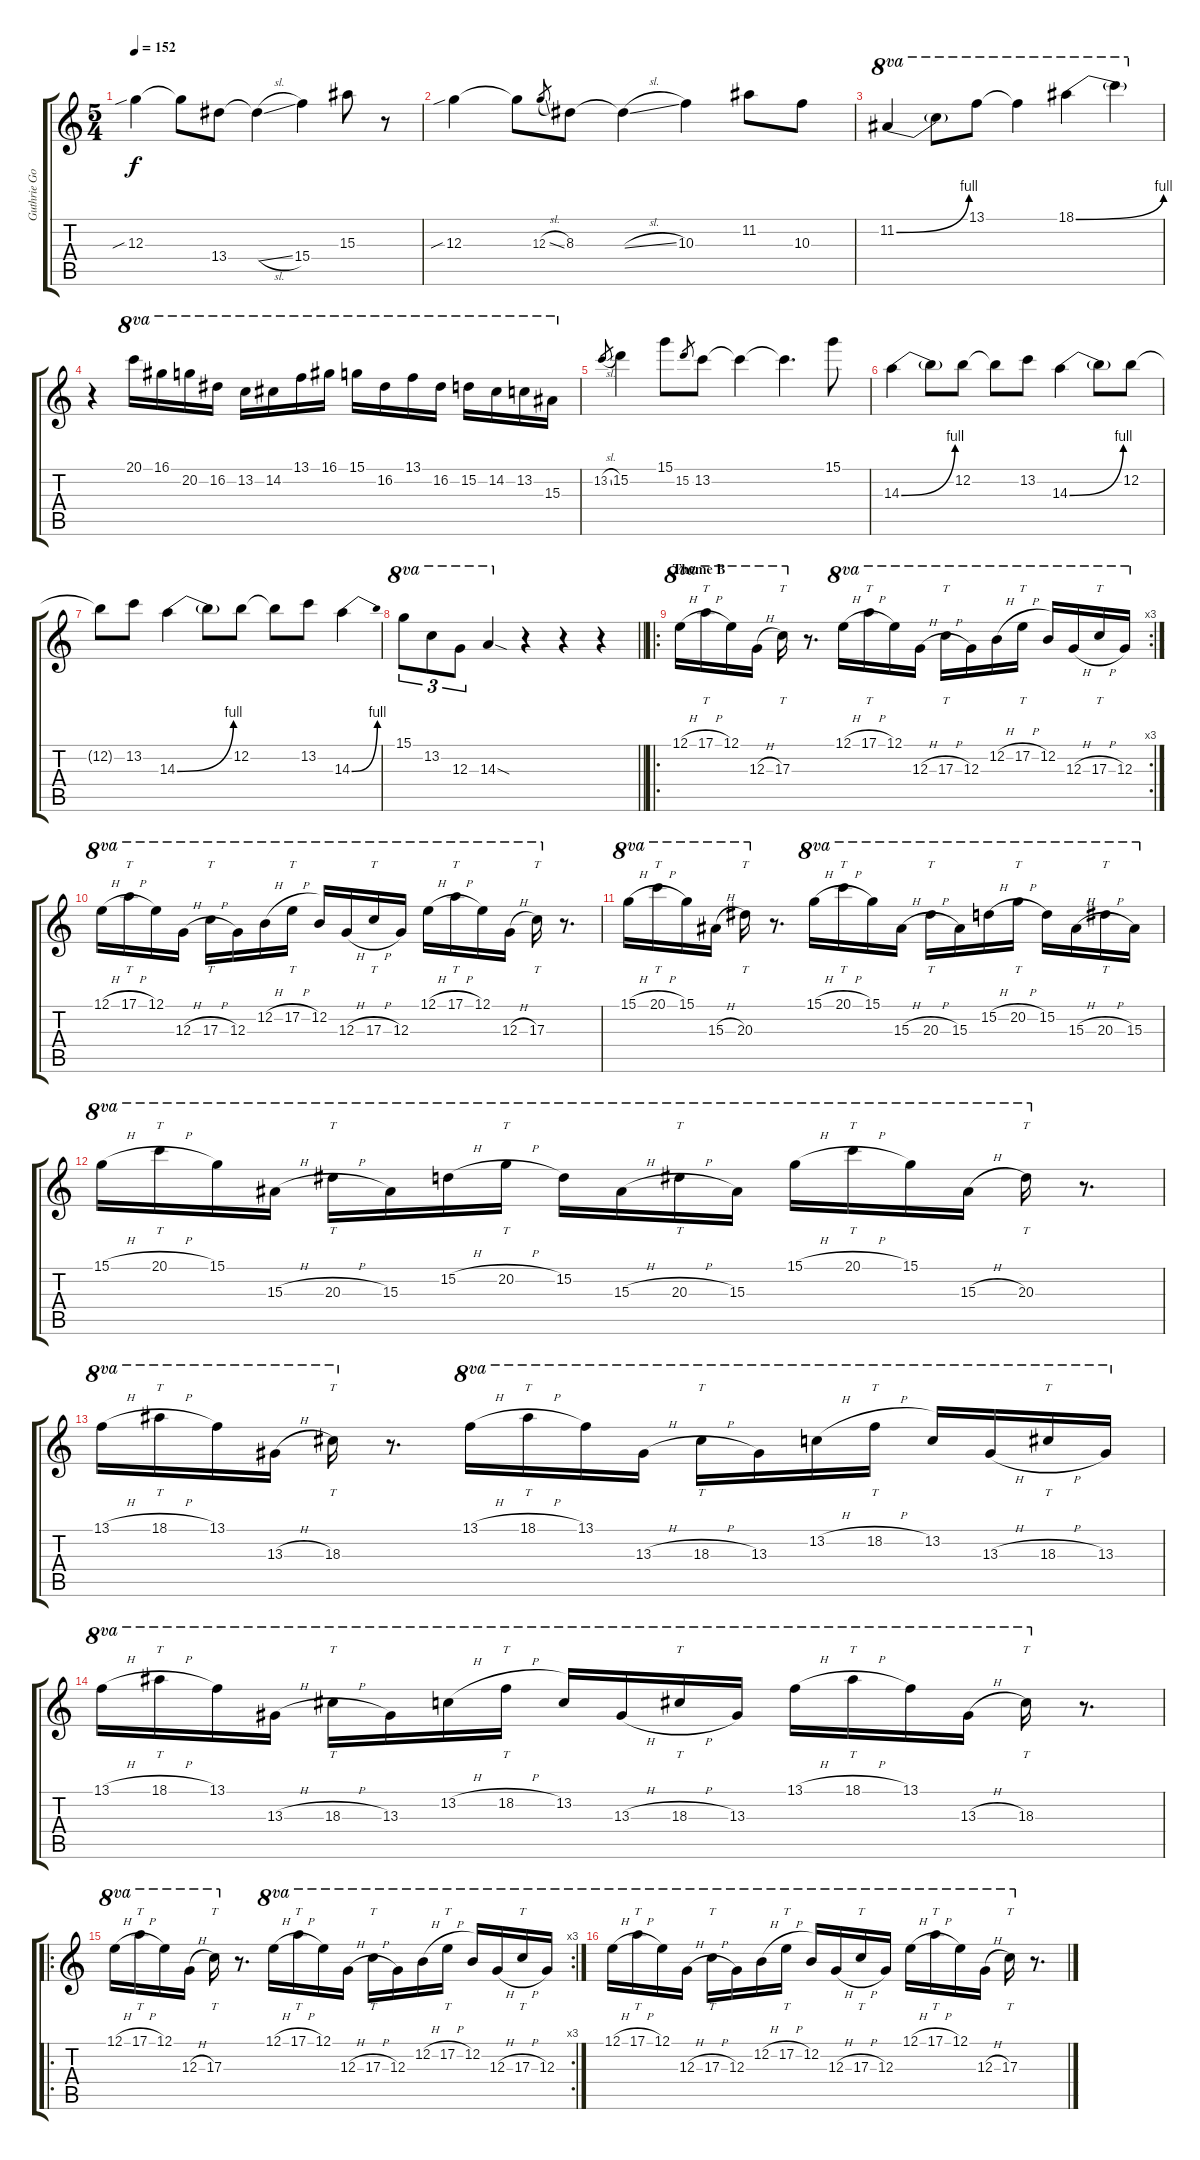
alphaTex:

\track ("Guthrie Govan" "Guthrie Go") {instrument overdrivenguitar}
\staff {score tabs}
\tuning (E4 B3 G3 D3 A2 E2) {hide}
\ts (5 4)
\tempo 152
\clef g2
\ks c
12.3{sib}.4{dy f} 12.3{t}.8 13.4.8 13.4{sl t}.4 15.4.4 15.3.8 r.8 |
12.3{sib}.4 12.3{t}.8 12.3{sl}.8{gr} 8.3.8 8.3{sl t}.4 10.3.4 11.2.8 10.3.8 |
11.2{be (bend 0 0 60 4)}.4{ot 8va} 11.2{t}.8{ot 8va} 13.1.8{ot 8va} 13.1{t}.4{ot 8va} 18.1{be (bend 0 0 60 4)}.4{ot 8va} 18.1{t}.4{ot 8va} |
r.4 20.1.16{ot 8va} 16.1.16{ot 8va} 20.2.16{ot 8va} 16.2.16{ot 8va} 13.2.16{ot 8va} 14.2.16{ot 8va} 13.1.16{ot 8va} 16.1.16{ot 8va} 15.1.16{ot 8va} 16.2.16{ot 8va} 13.1.16{ot 8va} 16.2.16{ot 8va} 15.2.16{ot 8va} 14.2.16{ot 8va} 13.2.16{ot 8va} 15.3.16{ot 8va} |
13.2{sl}.8{gr} 15.2.4 15.1.8 15.2.8{gr} 13.2.8 13.2{t}.4 13.2{t}.4{d} 15.1.8 |
14.3{be (bend 0 0 60 4)}.4 14.3{t}.8 12.2.8 12.2{t}.8 13.2.8 14.3{be (bend 0 0 60 4)}.4 14.3{t}.8 12.2.8 |
12.2{t}.8 13.2.8 14.3{be (bend 0 0 60 4)}.4 14.3{t}.8 12.2.8 12.2{t}.8 13.2.8 14.3{be (bend 0 0 60 4)}.4 |
\barLineRight lightlight
15.1.8{tu (3 2) ot 8va} 13.2.8{tu (3 2) ot 8va} 12.3.8{tu (3 2) ot 8va} 14.3{sod}.4{ot 8va} r.4 r.4 r.4 |
\ro
\rc 3
\section ("" "Theme B")
12.1{h}.16{ot 8va} 17.1{h}.16{tt ot 8va} 12.1.16{ot 8va} 12.3{h}.16{ot 8va} 17.3.16{tt ot 8va} r.8{d} 12.1{h}.16{ot 8va} 17.1{h}.16{tt ot 8va} 12.1.16{ot 8va} 12.3{h}.16{ot 8va} 17.3{h}.16{tt ot 8va} 12.3.16{ot 8va} 12.2{h}.16{ot 8va} 17.2{h}.16{tt ot 8va} 12.2.16{ot 8va} 12.3{h}.16{ot 8va} 17.3{h}.16{tt ot 8va} 12.3.16{ot 8va} |
12.1{h}.16{ot 8va} 17.1{h}.16{tt ot 8va} 12.1.16{ot 8va} 12.3{h}.16{ot 8va} 17.3{h}.16{tt ot 8va} 12.3.16{ot 8va} 12.2{h}.16{ot 8va} 17.2{h}.16{tt ot 8va} 12.2.16{ot 8va} 12.3{h}.16{ot 8va} 17.3{h}.16{tt ot 8va} 12.3.16{ot 8va} 12.1{h}.16{ot 8va} 17.1{h}.16{tt ot 8va} 12.1.16{ot 8va} 12.3{h}.16{ot 8va} 17.3.16{tt ot 8va} r.8{d} |
15.1{h}.16{ot 8va} 20.1{h}.16{tt ot 8va} 15.1.16{ot 8va} 15.3{h}.16{ot 8va} 20.3.16{tt ot 8va} r.8{d} 15.1{h}.16{ot 8va} 20.1{h}.16{tt ot 8va} 15.1.16{ot 8va} 15.3{h}.16{ot 8va} 20.3{h}.16{tt ot 8va} 15.3.16{ot 8va} 15.2{h}.16{ot 8va} 20.2{h}.16{tt ot 8va} 15.2.16{ot 8va} 15.3{h}.16{ot 8va} 20.3{h}.16{tt ot 8va} 15.3.16{ot 8va} |
15.1{h}.16{ot 8va} 20.1{h}.16{tt ot 8va} 15.1.16{ot 8va} 15.3{h}.16{ot 8va} 20.3{h}.16{tt ot 8va} 15.3.16{ot 8va} 15.2{h}.16{ot 8va} 20.2{h}.16{tt ot 8va} 15.2.16{ot 8va} 15.3{h}.16{ot 8va} 20.3{h}.16{tt ot 8va} 15.3.16{ot 8va} 15.1{h}.16{ot 8va} 20.1{h}.16{tt ot 8va} 15.1.16{ot 8va} 15.3{h}.16{ot 8va} 20.3.16{tt ot 8va} r.8{d} |
13.1{h}.16{ot 8va} 18.1{h}.16{tt ot 8va} 13.1.16{ot 8va} 13.3{h}.16{ot 8va} 18.3.16{tt ot 8va} r.8{d} 13.1{h}.16{ot 8va} 18.1{h}.16{tt ot 8va} 13.1.16{ot 8va} 13.3{h}.16{ot 8va} 18.3{h}.16{tt ot 8va} 13.3.16{ot 8va} 13.2{h}.16{ot 8va} 18.2{h}.16{tt ot 8va} 13.2.16{ot 8va} 13.3{h}.16{ot 8va} 18.3{h}.16{tt ot 8va} 13.3.16{ot 8va} |
13.1{h}.16{ot 8va} 18.1{h}.16{tt ot 8va} 13.1.16{ot 8va} 13.3{h}.16{ot 8va} 18.3{h}.16{tt ot 8va} 13.3.16{ot 8va} 13.2{h}.16{ot 8va} 18.2{h}.16{tt ot 8va} 13.2.16{ot 8va} 13.3{h}.16{ot 8va} 18.3{h}.16{tt ot 8va} 13.3.16{ot 8va} 13.1{h}.16{ot 8va} 18.1{h}.16{tt ot 8va} 13.1.16{ot 8va} 13.3{h}.16{ot 8va} 18.3.16{tt ot 8va} r.8{d} |
\ro
\rc 3
12.1{h}.16{ot 8va} 17.1{h}.16{tt ot 8va} 12.1.16{ot 8va} 12.3{h}.16{ot 8va} 17.3.16{tt ot 8va} r.8{d} 12.1{h}.16{ot 8va} 17.1{h}.16{tt ot 8va} 12.1.16{ot 8va} 12.3{h}.16{ot 8va} 17.3{h}.16{tt ot 8va} 12.3.16{ot 8va} 12.2{h}.16{ot 8va} 17.2{h}.16{tt ot 8va} 12.2.16{ot 8va} 12.3{h}.16{ot 8va} 17.3{h}.16{tt ot 8va} 12.3.16{ot 8va} |
12.1{h}.16{ot 8va} 17.1{h}.16{tt ot 8va} 12.1.16{ot 8va} 12.3{h}.16{ot 8va} 17.3{h}.16{tt ot 8va} 12.3.16{ot 8va} 12.2{h}.16{ot 8va} 17.2{h}.16{tt ot 8va} 12.2.16{ot 8va} 12.3{h}.16{ot 8va} 17.3{h}.16{tt ot 8va} 12.3.16{ot 8va} 12.1{h}.16{ot 8va} 17.1{h}.16{tt ot 8va} 12.1.16{ot 8va} 12.3{h}.16{ot 8va} 17.3.16{tt ot 8va} r.8{d}
